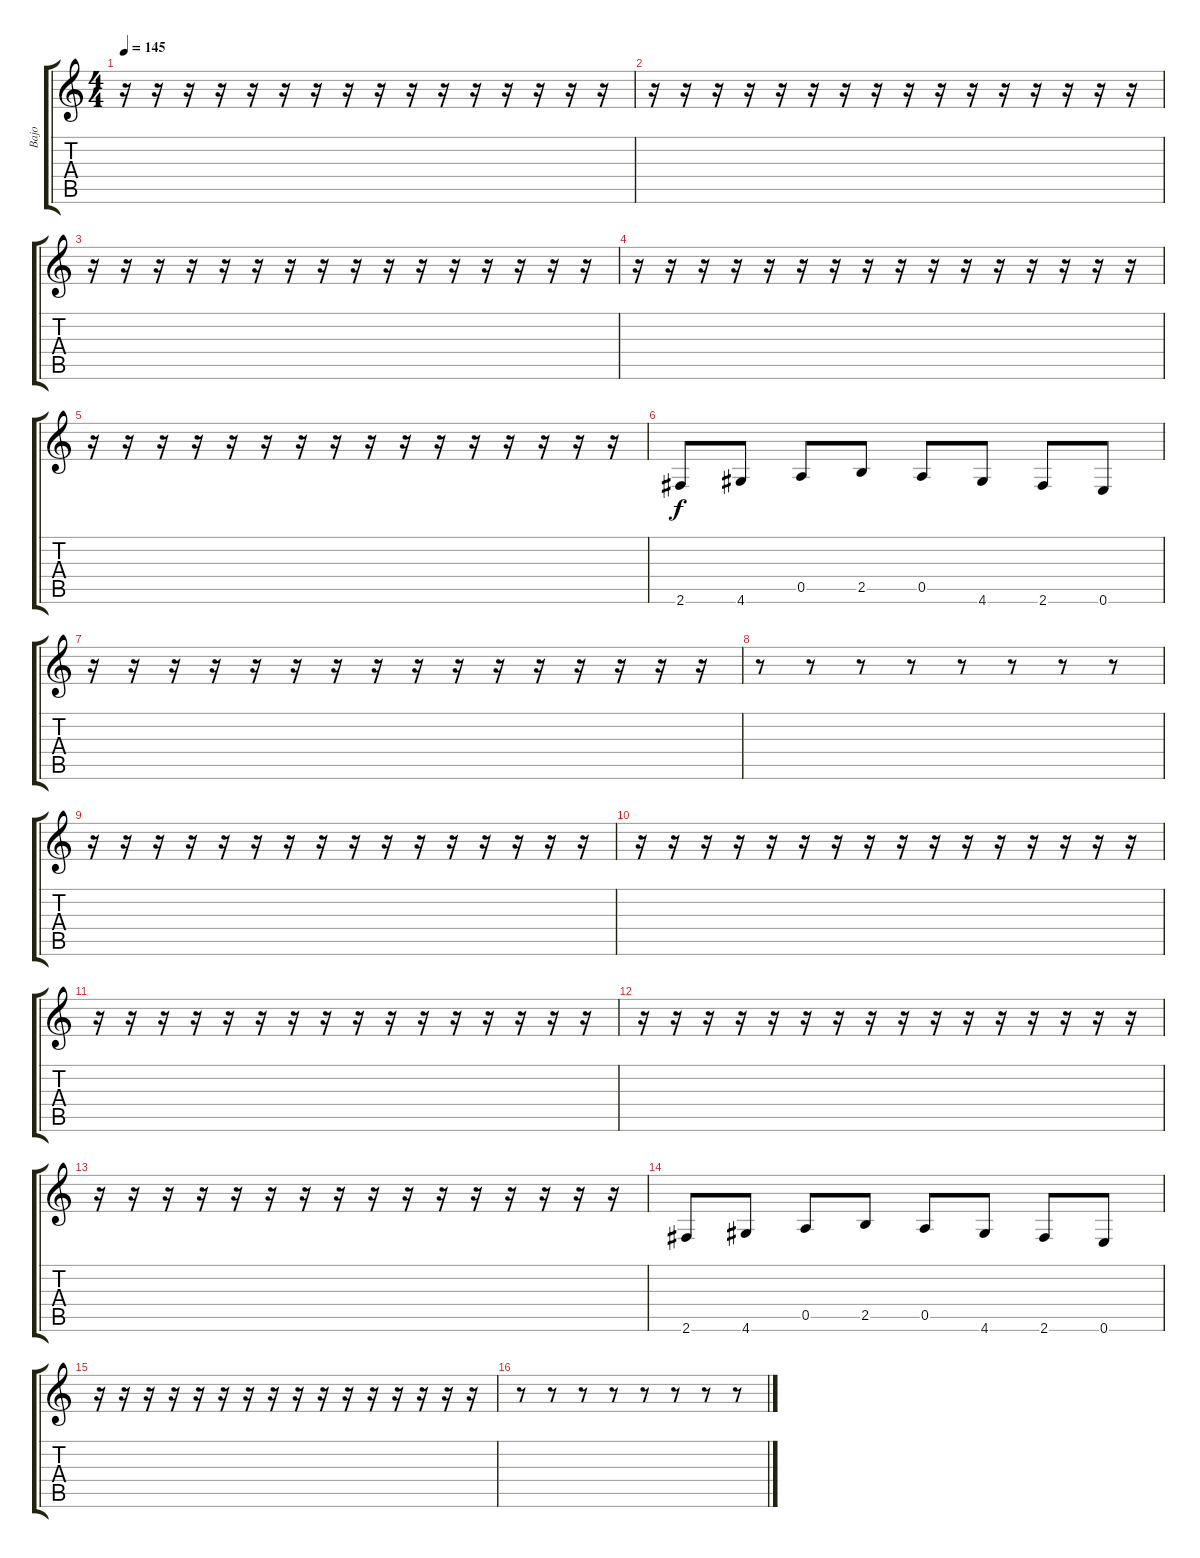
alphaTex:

\track ("Bajo" "Bajo") {instrument electricbassfinger}
\staff {score tabs}
\tuning (E4 B3 G3 D3 A2 E2) {hide}
\ts (4 4)
\tempo 145
\clef g2
\ks c
r.16{dy f} r.16 r.16 r.16 r.16 r.16 r.16 r.16 r.16 r.16 r.16 r.16 r.16 r.16 r.16 r.16 |
r.16 r.16 r.16 r.16 r.16 r.16 r.16 r.16 r.16 r.16 r.16 r.16 r.16 r.16 r.16 r.16 |
r.16 r.16 r.16 r.16 r.16 r.16 r.16 r.16 r.16 r.16 r.16 r.16 r.16 r.16 r.16 r.16 |
r.16 r.16 r.16 r.16 r.16 r.16 r.16 r.16 r.16 r.16 r.16 r.16 r.16 r.16 r.16 r.16 |
r.16 r.16 r.16 r.16 r.16 r.16 r.16 r.16 r.16 r.16 r.16 r.16 r.16 r.16 r.16 r.16 |
2.6.8 4.6.8 0.5.8 2.5.8 0.5.8 4.6.8 2.6.8 0.6.8 |
r.16 r.16 r.16 r.16 r.16 r.16 r.16 r.16 r.16 r.16 r.16 r.16 r.16 r.16 r.16 r.16 |
r.8 r.8 r.8 r.8 r.8 r.8 r.8 r.8 |
r.16 r.16 r.16 r.16 r.16 r.16 r.16 r.16 r.16 r.16 r.16 r.16 r.16 r.16 r.16 r.16 |
r.16 r.16 r.16 r.16 r.16 r.16 r.16 r.16 r.16 r.16 r.16 r.16 r.16 r.16 r.16 r.16 |
r.16 r.16 r.16 r.16 r.16 r.16 r.16 r.16 r.16 r.16 r.16 r.16 r.16 r.16 r.16 r.16 |
r.16 r.16 r.16 r.16 r.16 r.16 r.16 r.16 r.16 r.16 r.16 r.16 r.16 r.16 r.16 r.16 |
r.16 r.16 r.16 r.16 r.16 r.16 r.16 r.16 r.16 r.16 r.16 r.16 r.16 r.16 r.16 r.16 |
2.6.8 4.6.8 0.5.8 2.5.8 0.5.8 4.6.8 2.6.8 0.6.8 |
r.16 r.16 r.16 r.16 r.16 r.16 r.16 r.16 r.16 r.16 r.16 r.16 r.16 r.16 r.16 r.16 |
r.8 r.8 r.8 r.8 r.8 r.8 r.8 r.8
